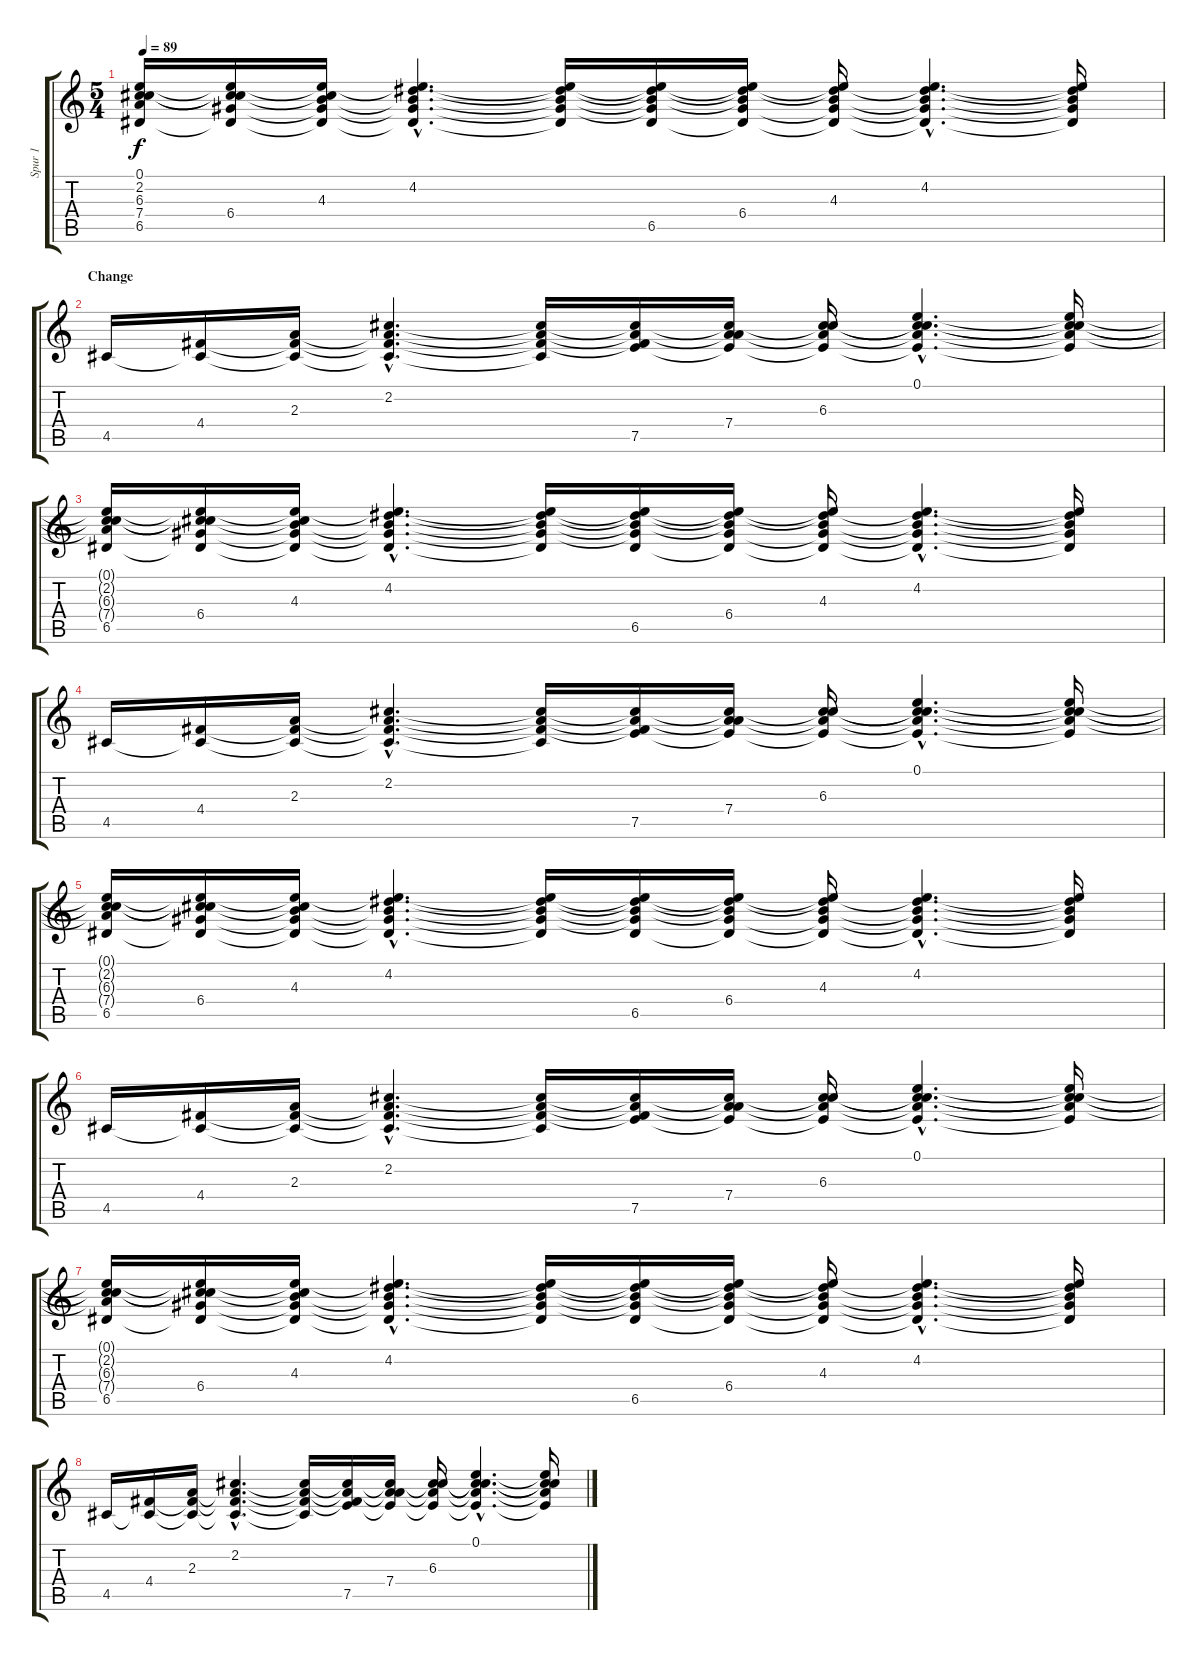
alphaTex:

\track ("Spur 1" "Spur 1") {instrument electricguitarjazz}
\staff {score tabs}
\tuning (E4 B3 G3 D3 A2 E2) {hide}
\ts (5 4)
\tempo 89
\clef g2
\ks c
(0.1{t} 2.2{t} 6.3{t} 7.4{t} 6.5).16{dy f} (0.1{t} 2.2{t} 6.3{t} 6.4 6.5{t}).16 (0.1{t} 2.2{t} 4.3 6.4{t} 6.5{t}).16 (0.1{hac t} 4.2{hac} 4.3{hac t} 6.4{hac t} 6.5{hac t}).4{d} (0.1{t} 4.2{t} 4.3{t} 6.4{t} 6.5{t}).16 (0.1{t} 4.2{t} 4.3{t} 6.4{t} 6.5).16 (0.1{t} 4.2{t} 4.3{t} 6.4 6.5{t}).16 (0.1{t} 4.2{t} 4.3 6.4{t} 6.5{t}).16 (0.1{hac t} 4.2{hac} 4.3{hac t} 6.4{hac t} 6.5{hac t}).4{d} (0.1{t} 4.2{t} 4.3{t} 6.4{t} 6.5{t}).16 |
\section ("" "Change")
4.5.16 (4.4 4.5{t}).16 (2.3 4.4{t} 4.5{t}).16 (2.2{hac} 2.3{hac t} 4.4{hac t} 4.5{hac t}).4{d} (2.2{t} 2.3{t} 4.4{t} 4.5{t}).16 (2.2{t} 2.3{t} 4.4{t} 7.5).16 (2.2{t} 2.3{t} 7.4 7.5{t}).16 (2.2{t} 6.3 7.4{t} 7.5{t}).16 (0.1{hac} 2.2{hac t} 6.3{hac t} 7.4{hac t} 7.5{hac t}).4{d} (0.1{t} 2.2{t} 6.3{t} 7.4{t} 7.5{t}).16 |
(0.1{t} 2.2{t} 6.3{t} 7.4{t} 6.5).16 (0.1{t} 2.2{t} 6.3{t} 6.4 6.5{t}).16 (0.1{t} 2.2{t} 4.3 6.4{t} 6.5{t}).16 (0.1{hac t} 4.2{hac} 4.3{hac t} 6.4{hac t} 6.5{hac t}).4{d} (0.1{t} 4.2{t} 4.3{t} 6.4{t} 6.5{t}).16 (0.1{t} 4.2{t} 4.3{t} 6.4{t} 6.5).16 (0.1{t} 4.2{t} 4.3{t} 6.4 6.5{t}).16 (0.1{t} 4.2{t} 4.3 6.4{t} 6.5{t}).16 (0.1{hac t} 4.2{hac} 4.3{hac t} 6.4{hac t} 6.5{hac t}).4{d} (0.1{t} 4.2{t} 4.3{t} 6.4{t} 6.5{t}).16 |
4.5.16 (4.4 4.5{t}).16 (2.3 4.4{t} 4.5{t}).16 (2.2{hac} 2.3{hac t} 4.4{hac t} 4.5{hac t}).4{d} (2.2{t} 2.3{t} 4.4{t} 4.5{t}).16 (2.2{t} 2.3{t} 4.4{t} 7.5).16 (2.2{t} 2.3{t} 7.4 7.5{t}).16 (2.2{t} 6.3 7.4{t} 7.5{t}).16 (0.1{hac} 2.2{hac t} 6.3{hac t} 7.4{hac t} 7.5{hac t}).4{d} (0.1{t} 2.2{t} 6.3{t} 7.4{t} 7.5{t}).16 |
(0.1{t} 2.2{t} 6.3{t} 7.4{t} 6.5).16 (0.1{t} 2.2{t} 6.3{t} 6.4 6.5{t}).16 (0.1{t} 2.2{t} 4.3 6.4{t} 6.5{t}).16 (0.1{hac t} 4.2{hac} 4.3{hac t} 6.4{hac t} 6.5{hac t}).4{d} (0.1{t} 4.2{t} 4.3{t} 6.4{t} 6.5{t}).16 (0.1{t} 4.2{t} 4.3{t} 6.4{t} 6.5).16 (0.1{t} 4.2{t} 4.3{t} 6.4 6.5{t}).16 (0.1{t} 4.2{t} 4.3 6.4{t} 6.5{t}).16 (0.1{hac t} 4.2{hac} 4.3{hac t} 6.4{hac t} 6.5{hac t}).4{d} (0.1{t} 4.2{t} 4.3{t} 6.4{t} 6.5{t}).16 |
4.5.16 (4.4 4.5{t}).16 (2.3 4.4{t} 4.5{t}).16 (2.2{hac} 2.3{hac t} 4.4{hac t} 4.5{hac t}).4{d} (2.2{t} 2.3{t} 4.4{t} 4.5{t}).16 (2.2{t} 2.3{t} 4.4{t} 7.5).16 (2.2{t} 2.3{t} 7.4 7.5{t}).16 (2.2{t} 6.3 7.4{t} 7.5{t}).16 (0.1{hac} 2.2{hac t} 6.3{hac t} 7.4{hac t} 7.5{hac t}).4{d} (0.1{t} 2.2{t} 6.3{t} 7.4{t} 7.5{t}).16 |
(0.1{t} 2.2{t} 6.3{t} 7.4{t} 6.5).16 (0.1{t} 2.2{t} 6.3{t} 6.4 6.5{t}).16 (0.1{t} 2.2{t} 4.3 6.4{t} 6.5{t}).16 (0.1{hac t} 4.2{hac} 4.3{hac t} 6.4{hac t} 6.5{hac t}).4{d} (0.1{t} 4.2{t} 4.3{t} 6.4{t} 6.5{t}).16 (0.1{t} 4.2{t} 4.3{t} 6.4{t} 6.5).16 (0.1{t} 4.2{t} 4.3{t} 6.4 6.5{t}).16 (0.1{t} 4.2{t} 4.3 6.4{t} 6.5{t}).16 (0.1{hac t} 4.2{hac} 4.3{hac t} 6.4{hac t} 6.5{hac t}).4{d} (0.1{t} 4.2{t} 4.3{t} 6.4{t} 6.5{t}).16 |
4.5.16 (4.4 4.5{t}).16 (2.3 4.4{t} 4.5{t}).16 (2.2{hac} 2.3{hac t} 4.4{hac t} 4.5{hac t}).4{d} (2.2{t} 2.3{t} 4.4{t} 4.5{t}).16 (2.2{t} 2.3{t} 4.4{t} 7.5).16 (2.2{t} 2.3{t} 7.4 7.5{t}).16 (2.2{t} 6.3 7.4{t} 7.5{t}).16 (0.1{hac} 2.2{hac t} 6.3{hac t} 7.4{hac t} 7.5{hac t}).4{d} (0.1{t} 2.2{t} 6.3{t} 7.4{t} 7.5{t}).16
